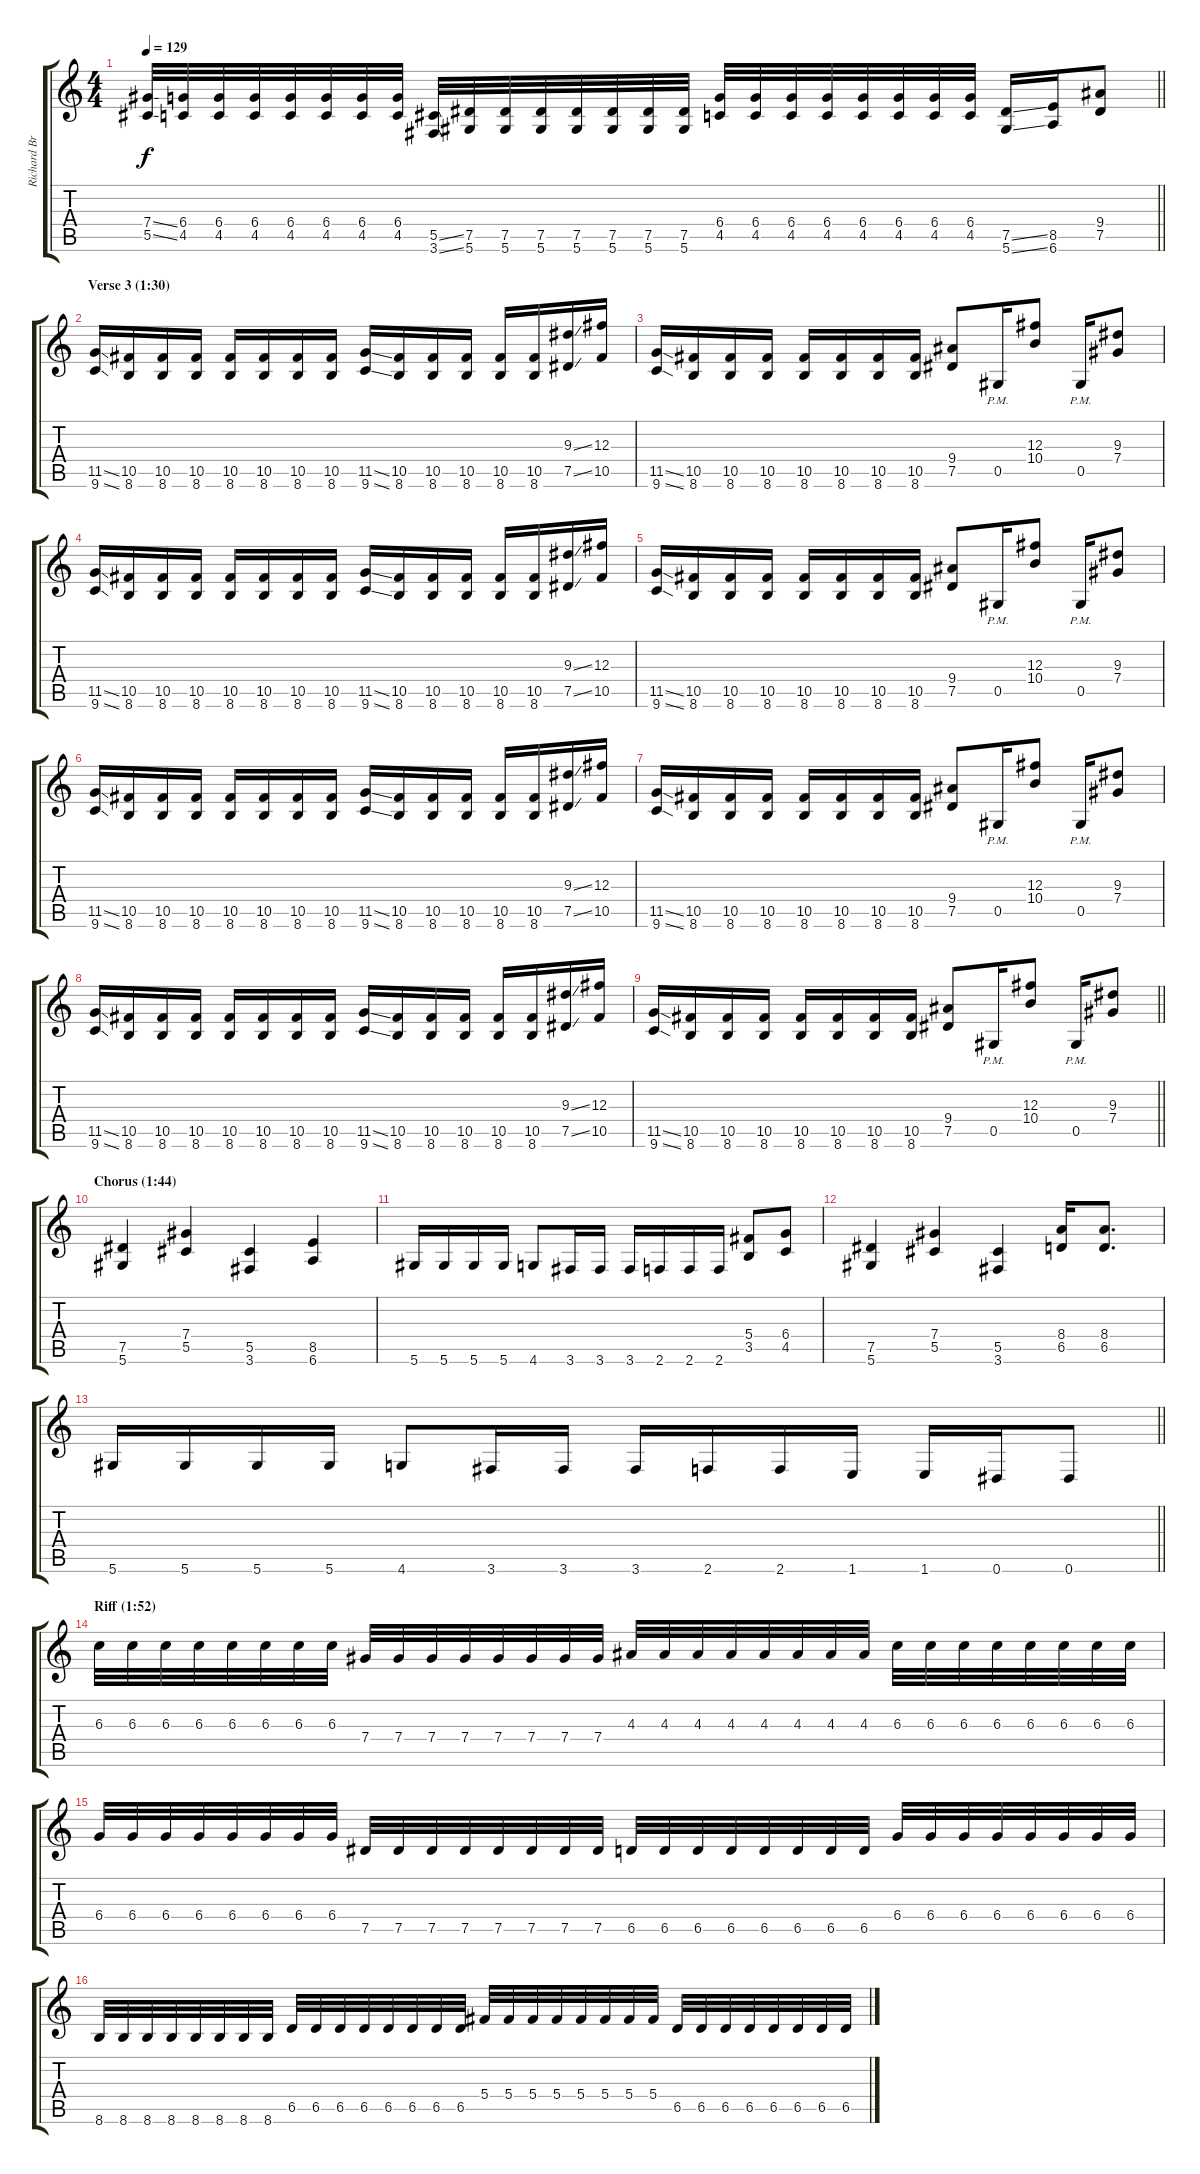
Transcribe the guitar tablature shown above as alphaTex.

\track ("Richard Brunelle" "Richard Br") {instrument distortionguitar}
\staff {score tabs}
\tuning (Eb4 Bb3 Gb3 Db3 Ab2 Eb2) {hide}
\ts (4 4)
\tempo 129
\clef g2
\barLineRight lightlight
\ks c
(7.4{ss} 5.5{ss}).32{dy f} (6.4 4.5).32 (6.4 4.5).32 (6.4 4.5).32 (6.4 4.5).32 (6.4 4.5).32 (6.4 4.5).32 (6.4 4.5).32 (5.5{ss} 3.6{ss}).32 (7.5 5.6).32 (7.5 5.6).32 (7.5 5.6).32 (7.5 5.6).32 (7.5 5.6).32 (7.5 5.6).32 (7.5 5.6).32 (6.4 4.5).32 (6.4 4.5).32 (6.4 4.5).32 (6.4 4.5).32 (6.4 4.5).32 (6.4 4.5).32 (6.4 4.5).32 (6.4 4.5).32 (7.5{ss} 5.6{ss}).16 (8.5 6.6).16 (9.4 7.5).8 |
\section ("" "Verse 3 (1:30)")
(11.5{ss} 9.6{ss}).16 (10.5 8.6).16 (10.5 8.6).16 (10.5 8.6).16 (10.5 8.6).16 (10.5 8.6).16 (10.5 8.6).16 (10.5 8.6).16 (11.5{ss} 9.6{ss}).16 (10.5 8.6).16 (10.5 8.6).16 (10.5 8.6).16 (10.5 8.6).16 (10.5 8.6).16 (9.3{ss} 7.5{ss}).16 (12.3 10.5).16 |
(11.5{ss} 9.6{ss}).16 (10.5 8.6).16 (10.5 8.6).16 (10.5 8.6).16 (10.5 8.6).16 (10.5 8.6).16 (10.5 8.6).16 (10.5 8.6).16 (9.4 7.5).8 0.5{pm}.16 (12.3 10.4).8 0.5{pm}.16 (9.3 7.4).8 |
(11.5{ss} 9.6{ss}).16 (10.5 8.6).16 (10.5 8.6).16 (10.5 8.6).16 (10.5 8.6).16 (10.5 8.6).16 (10.5 8.6).16 (10.5 8.6).16 (11.5{ss} 9.6{ss}).16 (10.5 8.6).16 (10.5 8.6).16 (10.5 8.6).16 (10.5 8.6).16 (10.5 8.6).16 (9.3{ss} 7.5{ss}).16 (12.3 10.5).16 |
(11.5{ss} 9.6{ss}).16 (10.5 8.6).16 (10.5 8.6).16 (10.5 8.6).16 (10.5 8.6).16 (10.5 8.6).16 (10.5 8.6).16 (10.5 8.6).16 (9.4 7.5).8 0.5{pm}.16 (12.3 10.4).8 0.5{pm}.16 (9.3 7.4).8 |
(11.5{ss} 9.6{ss}).16 (10.5 8.6).16 (10.5 8.6).16 (10.5 8.6).16 (10.5 8.6).16 (10.5 8.6).16 (10.5 8.6).16 (10.5 8.6).16 (11.5{ss} 9.6{ss}).16 (10.5 8.6).16 (10.5 8.6).16 (10.5 8.6).16 (10.5 8.6).16 (10.5 8.6).16 (9.3{ss} 7.5{ss}).16 (12.3 10.5).16 |
(11.5{ss} 9.6{ss}).16 (10.5 8.6).16 (10.5 8.6).16 (10.5 8.6).16 (10.5 8.6).16 (10.5 8.6).16 (10.5 8.6).16 (10.5 8.6).16 (9.4 7.5).8 0.5{pm}.16 (12.3 10.4).8 0.5{pm}.16 (9.3 7.4).8 |
(11.5{ss} 9.6{ss}).16 (10.5 8.6).16 (10.5 8.6).16 (10.5 8.6).16 (10.5 8.6).16 (10.5 8.6).16 (10.5 8.6).16 (10.5 8.6).16 (11.5{ss} 9.6{ss}).16 (10.5 8.6).16 (10.5 8.6).16 (10.5 8.6).16 (10.5 8.6).16 (10.5 8.6).16 (9.3{ss} 7.5{ss}).16 (12.3 10.5).16 |
\barLineRight lightlight
(11.5{ss} 9.6{ss}).16 (10.5 8.6).16 (10.5 8.6).16 (10.5 8.6).16 (10.5 8.6).16 (10.5 8.6).16 (10.5 8.6).16 (10.5 8.6).16 (9.4 7.5).8 0.5{pm}.16 (12.3 10.4).8 0.5{pm}.16 (9.3 7.4).8 |
\section ("" "Chorus (1:44)")
(7.5 5.6).4 (7.4 5.5).4 (5.5 3.6).4 (8.5 6.6).4 |
5.6.16 5.6.16 5.6.16 5.6.16 4.6.8 3.6.16 3.6.16 3.6.16 2.6.16 2.6.16 2.6.16 (5.4 3.5).8 (6.4 4.5).8 |
(7.5 5.6).4 (7.4 5.5).4 (5.5 3.6).4 (8.4 6.5).16 (8.4 6.5).8{d} |
\barLineRight lightlight
5.6.16 5.6.16 5.6.16 5.6.16 4.6.8 3.6.16 3.6.16 3.6.16 2.6.16 2.6.16 1.6.16 1.6.16 0.6.16 0.6.8 |
\section ("" "Riff (1:52)")
6.3.32 6.3.32 6.3.32 6.3.32 6.3.32 6.3.32 6.3.32 6.3.32 7.4.32 7.4.32 7.4.32 7.4.32 7.4.32 7.4.32 7.4.32 7.4.32 4.3.32 4.3.32 4.3.32 4.3.32 4.3.32 4.3.32 4.3.32 4.3.32 6.3.32 6.3.32 6.3.32 6.3.32 6.3.32 6.3.32 6.3.32 6.3.32 |
6.4.32 6.4.32 6.4.32 6.4.32 6.4.32 6.4.32 6.4.32 6.4.32 7.5.32 7.5.32 7.5.32 7.5.32 7.5.32 7.5.32 7.5.32 7.5.32 6.5.32 6.5.32 6.5.32 6.5.32 6.5.32 6.5.32 6.5.32 6.5.32 6.4.32 6.4.32 6.4.32 6.4.32 6.4.32 6.4.32 6.4.32 6.4.32 |
8.6.32 8.6.32 8.6.32 8.6.32 8.6.32 8.6.32 8.6.32 8.6.32 6.5.32 6.5.32 6.5.32 6.5.32 6.5.32 6.5.32 6.5.32 6.5.32 5.4.32 5.4.32 5.4.32 5.4.32 5.4.32 5.4.32 5.4.32 5.4.32 6.5.32 6.5.32 6.5.32 6.5.32 6.5.32 6.5.32 6.5.32 6.5.32
